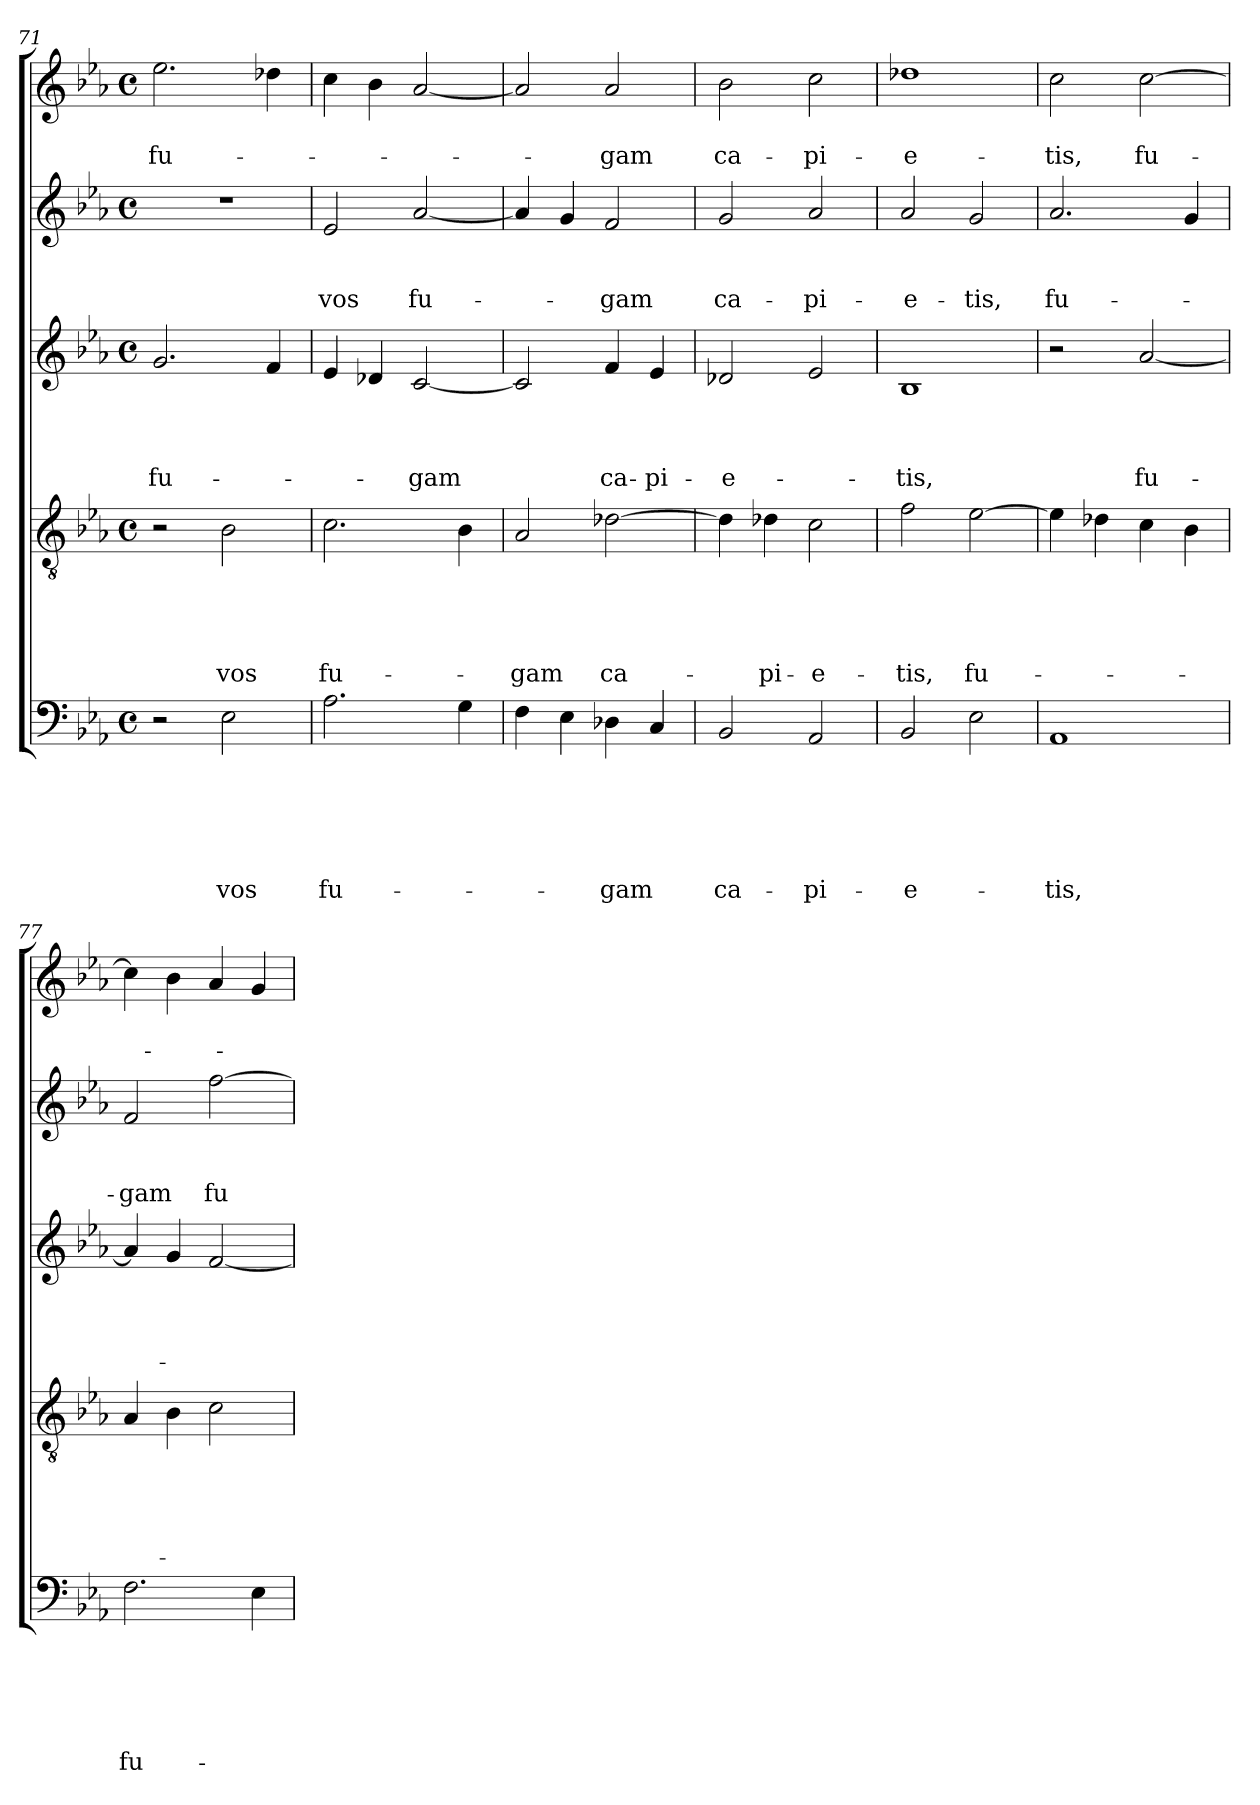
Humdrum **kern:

**kern	**text	**text	**text	**text	**text	**text	**kern	**text	**text	**text	**text	**text	**kern	**text	**text	**text	**text	**kern	**text	**text	**text	**kern	**text	**text
*part5	*part5	*part5	*part5	*part5	*part5	*part5	*part4	*part4	*part4	*part4	*part4	*part4	*part3	*part3	*part3	*part3	*part3	*part2	*part2	*part2	*part2	*part1	*part1	*part1
*staff5	*staff5	*staff5	*staff5	*staff5	*staff5	*staff5	*staff4	*staff4	*staff4	*staff4	*staff4	*staff4	*staff3	*staff3	*staff3	*staff3	*staff3	*staff2	*staff2	*staff2	*staff2	*staff1	*staff1	*staff1
*clefF4	*	*	*	*	*	*	*clefGv2	*	*	*	*	*	*clefG2	*	*	*	*	*clefG2	*	*	*	*clefG2	*	*
*k[b-e-a-]	*	*	*	*	*	*	*k[b-e-a-]	*	*	*	*	*	*k[b-e-a-]	*	*	*	*	*k[b-e-a-]	*	*	*	*k[b-e-a-]	*	*
*c:	*	*	*	*	*	*	*c:	*	*	*	*	*	*c:	*	*	*	*	*c:	*	*	*	*c:	*	*
*M4/4	*	*	*	*	*	*	*M4/4	*	*	*	*	*	*M4/4	*	*	*	*	*M4/4	*	*	*	*M4/4	*	*
*met(c)	*	*	*	*	*	*	*met(c)	*	*	*	*	*	*met(c)	*	*	*	*	*met(c)	*	*	*	*met(c)	*	*
=71	=71	=71	=71	=71	=71	=71	=71	=71	=71	=71	=71	=71	=71	=71	=71	=71	=71	=71	=71	=71	=71	=71	=71	=71
!	!	!	!	!	!	!	!	!	!	!	!	!	!	!	!	!	!LO:LY:b	!	!	!	!	!	!	!LO:LY:b
2r	.	.	.	.	.	.	2r	.	.	.	.	.	2.g/	.	.	.	fu-	1r	.	.	.	2.ee-\	.	fu-
!	!	!	!	!	!	!LO:LY:b	!	!	!	!	!	!LO:LY:b	!	!	!	!	!	!	!	!	!	!	!	!
2E-\	.	.	.	.	.	vos	2B-\	.	.	.	.	vos	.	.	.	.	.	.	.	.	.	.	.	.
.	.	.	.	.	.	.	.	.	.	.	.	.	4f/	.	.	.	.	.	.	.	.	4dd-X\	.	.
=72	=72	=72	=72	=72	=72	=72	=72	=72	=72	=72	=72	=72	=72	=72	=72	=72	=72	=72	=72	=72	=72	=72	=72	=72
!	!	!	!	!	!	!LO:LY:b	!	!	!	!	!	!LO:LY:b	!	!	!	!	!	!	!	!	!LO:LY:b	!	!	!
2.A-\	.	.	.	.	.	fu-	2.c\	.	.	.	.	fu-	4e-/	.	.	.	.	2e-/	.	.	vos	4cc\	.	.
.	.	.	.	.	.	.	.	.	.	.	.	.	4d-X/	.	.	.	.	.	.	.	.	4b-\	.	.
!	!	!	!	!	!	!	!	!	!	!	!	!	!	!	!	!	!LO:LY:b	!	!	!	!LO:LY:b	!	!	!
.	.	.	.	.	.	.	.	.	.	.	.	.	[2c/	.	.	.	-gam	[2a-/	.	.	fu-	[2a-/	.	.
4G\	.	.	.	.	.	.	4B-\	.	.	.	.	.	.	.	.	.	.	.	.	.	.	.	.	.
!!LO:PB:g=z
=73	=73	=73	=73	=73	=73	=73	=73	=73	=73	=73	=73	=73	=73	=73	=73	=73	=73	=73	=73	=73	=73	=73	=73	=73
!	!	!	!	!	!	!	!	!	!	!	!	!LO:LY:b	!	!	!	!	!	!	!	!	!	!	!	!
4F\	.	.	.	.	.	.	2A-/	.	.	.	.	-gam	2c/]	.	.	.	.	4a-/]	.	.	.	2a-/]	.	.
4E-\	.	.	.	.	.	.	.	.	.	.	.	.	.	.	.	.	.	4g/	.	.	.	.	.	.
!	!	!	!	!	!	!LO:LY:b	!	!	!	!	!	!LO:LY:b	!	!	!	!	!LO:LY:b	!	!	!	!LO:LY:b	!	!	!LO:LY:b
4D-X\	.	.	.	.	.	-gam	[2d-X\	.	.	.	.	ca-	4f/	.	.	.	ca-	2f/	.	.	-gam	2a-/	.	-gam
!	!	!	!	!	!	!	!	!	!	!	!	!	!	!	!	!	!LO:LY:b	!	!	!	!	!	!	!
4C/	.	.	.	.	.	.	.	.	.	.	.	.	4e-/	.	.	.	-pi-	.	.	.	.	.	.	.
=74	=74	=74	=74	=74	=74	=74	=74	=74	=74	=74	=74	=74	=74	=74	=74	=74	=74	=74	=74	=74	=74	=74	=74	=74
!	!	!	!	!	!	!LO:LY:b	!	!	!	!	!	!	!	!	!	!	!LO:LY:b	!	!	!	!LO:LY:b	!	!	!LO:LY:b
2BB-/	.	.	.	.	.	ca-	4d-\]	.	.	.	.	.	2d-X/	.	.	.	-e-	2g/	.	.	ca-	2b-\	.	ca-
!	!	!	!	!	!	!	!	!	!	!	!	!LO:LY:b	!	!	!	!	!	!	!	!	!	!	!	!
.	.	.	.	.	.	.	4d-X\	.	.	.	.	-pi-	.	.	.	.	.	.	.	.	.	.	.	.
!	!	!	!	!	!	!LO:LY:b	!	!	!	!	!	!LO:LY:b	!	!	!	!	!	!	!	!	!LO:LY:b	!	!	!LO:LY:b
2AA-/	.	.	.	.	.	-pi-	2c\	.	.	.	.	-e-	2e-/	.	.	.	.	2a-/	.	.	-pi-	2cc\	.	-pi-
=75	=75	=75	=75	=75	=75	=75	=75	=75	=75	=75	=75	=75	=75	=75	=75	=75	=75	=75	=75	=75	=75	=75	=75	=75
!	!	!	!	!	!	!LO:LY:b	!	!	!	!	!	!LO:LY:b	!	!	!	!	!LO:LY:b	!	!	!	!LO:LY:b	!	!	!LO:LY:b
2BB-/	.	.	.	.	.	-e-	2f\	.	.	.	.	-tis,	1B-	.	.	.	-tis,	2a-/	.	.	-e-	1dd-X	.	-e-
!	!	!	!	!	!	!	!	!	!	!	!	!LO:LY:b	!	!	!	!	!	!	!	!	!LO:LY:b	!	!	!
2E-\	.	.	.	.	.	.	[2e-\	.	.	.	.	fu-	.	.	.	.	.	2g/	.	.	-tis,	.	.	.
=76	=76	=76	=76	=76	=76	=76	=76	=76	=76	=76	=76	=76	=76	=76	=76	=76	=76	=76	=76	=76	=76	=76	=76	=76
!	!	!	!	!	!	!LO:LY:b	!	!	!	!	!	!	!	!	!	!	!	!	!	!	!LO:LY:b	!	!	!LO:LY:b
1AA-	.	.	.	.	.	-tis,	4e-\]	.	.	.	.	.	2r	.	.	.	.	2.a-/	.	.	fu-	2cc\	.	-tis,
.	.	.	.	.	.	.	4d-X\	.	.	.	.	.	.	.	.	.	.	.	.	.	.	.	.	.
!	!	!	!	!	!	!	!	!	!	!	!	!	!	!	!	!	!LO:LY:b	!	!	!	!	!	!	!LO:LY:b
.	.	.	.	.	.	.	4c\	.	.	.	.	.	[2a-/	.	.	.	fu-	.	.	.	.	[2cc\	.	fu-
.	.	.	.	.	.	.	4B-\	.	.	.	.	.	.	.	.	.	.	4g/	.	.	.	.	.	.
=77	=77	=77	=77	=77	=77	=77	=77	=77	=77	=77	=77	=77	=77	=77	=77	=77	=77	=77	=77	=77	=77	=77	=77	=77
!	!	!	!	!	!	!LO:LY:b	!	!	!	!	!	!	!	!	!	!	!	!	!	!	!LO:LY:b	!	!	!
2.F\	.	.	.	.	.	fu-	4A-/	.	.	.	.	.	4a-/]	.	.	.	.	2f/	.	.	-gam	4cc\]	.	.
.	.	.	.	.	.	.	4B-\	.	.	.	.	.	4g/	.	.	.	.	.	.	.	.	4b-\	.	.
!	!	!	!	!	!	!	!	!	!	!	!	!	!	!	!	!	!	!	!	!	!LO:LY:b	!	!	!
.	.	.	.	.	.	.	2c\	.	.	.	.	.	[2f/	.	.	.	.	[2ff\	.	.	fu-	4a-/	.	.
4E-\	.	.	.	.	.	.	.	.	.	.	.	.	.	.	.	.	.	.	.	.	.	4g/	.	.
=	=	=	=	=	=	=	=	=	=	=	=	=	=	=	=	=	=	=	=	=	=	=	=	=
*-	*-	*-	*-	*-	*-	*-	*-	*-	*-	*-	*-	*-	*-	*-	*-	*-	*-	*-	*-	*-	*-	*-	*-	*-
